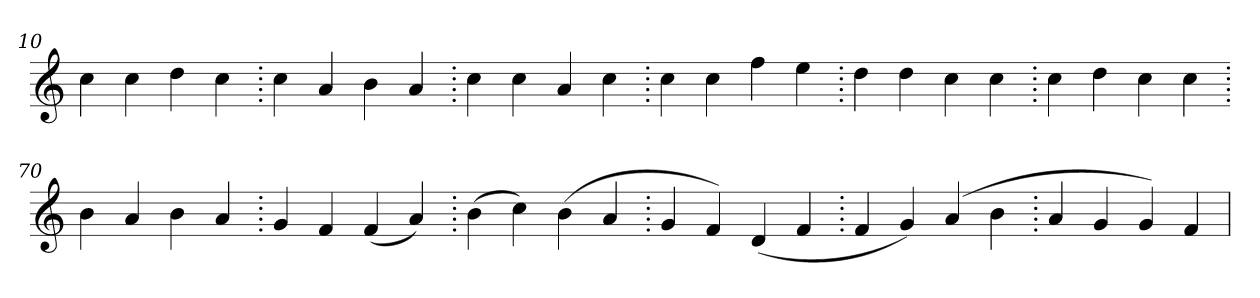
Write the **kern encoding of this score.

**kern
*part1
*staff1
*clefG2
=10.
4cc
4cc
4dd
4cc
=20.
4cc
4a
4b
4a
=30.
4cc
4cc
4a
4cc
=40.
4cc
4cc
4ff
4ee
=50.
4dd
4dd
4cc
4cc
=60.
4cc
4dd
4cc
4cc
=70.
4b
4a
4b
4a
=80.
4g
4f
(>4f
4a)
=90.
(>4b
4cc)
(>4b
4a
=100.
4g
4f)
(>4d
4f
=110.
4f
4g)
(>4a
4b
=120.
4a
4g
4g)
4f
=
*-
